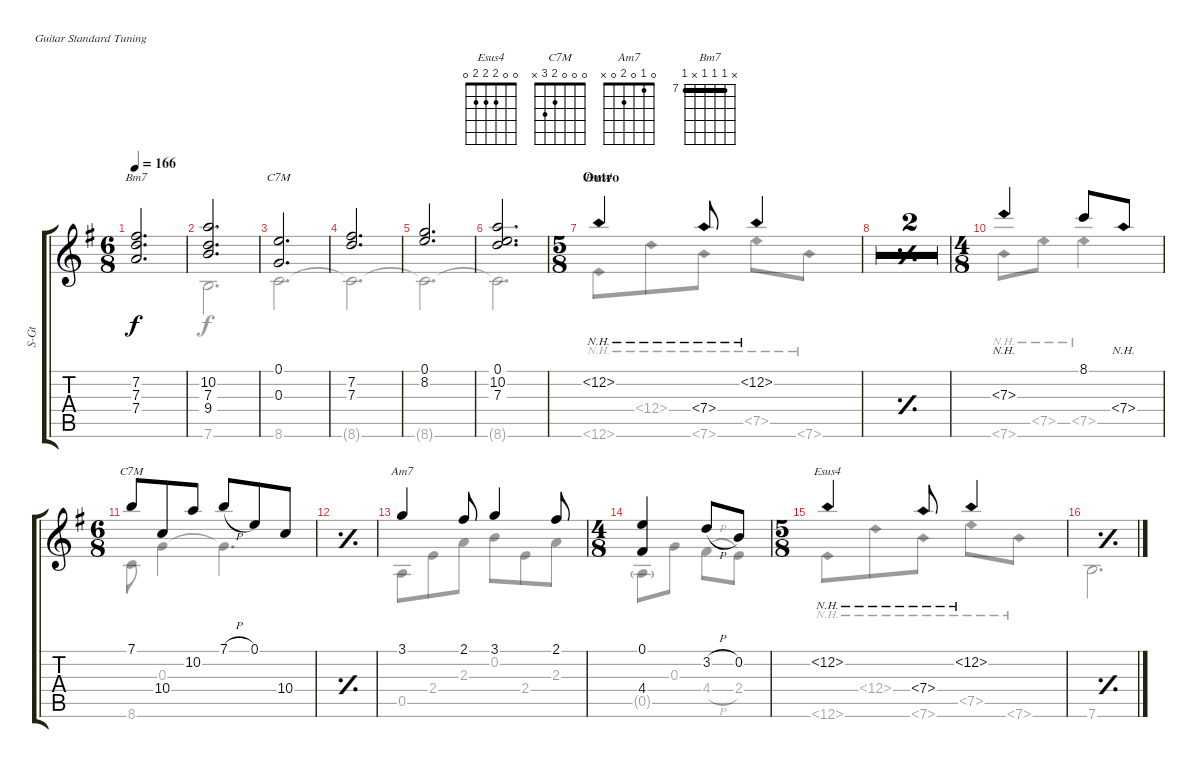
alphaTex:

\defaultSystemsLayout 4
\bracketExtendMode groupsimilarinstruments
\otherSystemsTrackNameOrientation horizontal
\track ("Steel Guitar" "S-Gt") {mute multiBarRest instrument acousticguitarsteel}
\staff {score tabs}
\tuning (E4 B3 G3 D3 A2 E2)
\chord ("Esus4" 0 0 2 2 2 0) {showfingering false}
\chord ("C7M" 0 0 0 2 3 x) {showfingering false}
\chord ("Am7" 0 1 0 2 0 x) {showfingering false}
\chord ("Bm7" x 7 7 7 x 7) {firstfret 7 showfingering false barre (7 7 7)}
\voice
\ts (6 8)
\tempo 166
\clef g2
\scale
0.333333
\ks g
(7.4{acc forcenatural} 7.3{acc forcenatural} 7.2{acc #}).2{d ch "Bm7" dy f beam Up} |
\scale
0.333333 (10.2{acc forcenatural} 7.3{acc forcenatural} 9.4{acc forcenatural}).2{d beam Up} |
\scale
0.333333 (0.1{acc forcenatural} 0.3{acc forcenatural}).2{d ch "C7M" beam Up} |
\scale
0.333333 (7.3{acc forcenatural} 7.2{acc #}).2{d beam Up} |
\scale
0.333333 (8.2{acc forcenatural} 0.1{acc forcenatural}).2{d beam Up} |
\scale
0.244094 (0.1{acc forcenatural} 10.2{acc forcenatural} 7.3{acc forcenatural}).2{d beam Up} |
\ts (5 8)
\section ("" "Outro")
\scale
0.511811 12.2{nh acc forcenatural}.4{ch "Esus4" beam Up} 7.4{nh acc forcenatural}.8{beam Up} 12.2{nh acc forcenatural}.4{beam Up} |
\simile simple
\scale
0.244094 |
\scale
0.192547 |
\ts (4 8)
\simile none
\scale
0.403727 7.3{nh acc forcenatural}.4{beam Up} 8.1{acc forcenatural}.8{beam Up} 7.4{nh acc forcenatural}.8{beam Up} |
\ts (6 8)
\scale
0.403727 7.1{acc forcenatural}.8{ch "C7M" beam Up} 10.4{acc forcenatural}.8{beam Up} 10.2{acc forcenatural}.8{beam Up} 7.1{h acc forcenatural}.8{beam Up} 0.1{acc forcenatural}.8{beam Up} 10.4{acc forcenatural}.8{beam Up} |
\simile simple
\scale
0.244094 |
\simile none
\scale
0.244094 3.1{acc forcenatural}.4{ch "Am7" beam Up} 2.1{acc #}.8{beam Up} 3.1{acc forcenatural}.4{beam Up} 2.1{acc #}.8{beam Up} |
\ts (4 8)
\scale
0.511811 (0.1{acc forcenatural} 4.4{acc #}).4{beam Up} 3.2{h acc forcenatural}.8{beam Up} 0.2{acc forcenatural}.8{beam Up} |
\ts (5 8)
\scale
0.511811 12.2{nh acc forcenatural}.4{ch "Esus4" beam Up} 7.4{nh acc forcenatural}.8{beam Up} 12.2{nh acc forcenatural}.4{beam Up} |
\simile simple
\scale
0.244094
\voice
\clef g2
\ottava regular
\simile none
\scale
0.333333
\ks g
7.6{acc forcenatural}.2{d dy f beam Down} |
\scale
0.333333 7.6{t acc forcenatural}.2{d beam Down} |
\scale
0.333333 8.6{acc forcenatural}.2{d beam Down} |
\scale
0.333333 8.6{t acc forcenatural}.2{d beam Down} |
\scale
0.333333 8.6{t acc forcenatural}.2{d beam Down} |
\scale
0.244094 8.6{t acc forcenatural}.2{d beam Down} |
\scale
0.511811 12.6{nh acc forcenatural}.8{beam Down} 12.4{nh acc forcenatural}.8{beam Down} 7.6{nh acc forcenatural}.8{beam Down} 7.5{nh acc forcenatural}.8{beam Down} 7.6{nh acc forcenatural}.8{beam Down} |
\simile simple
\scale
0.244094 |
\scale
0.192547 |
\simile none
\scale
0.403727 7.6{nh acc forcenatural}.8{beam Down} 7.5{nh acc forcenatural}.8{beam Down} 7.5{nh acc forcenatural}.4{beam Down} |
\scale
0.403727 8.6{acc forcenatural}.8{beam Down} 0.3{acc forcenatural}.4{beam Down} 0.3{t acc forcenatural}.4{d beam Down} |
\simile simple
\scale
0.244094 |
\simile none
\scale
0.244094 0.5{acc forcenatural}.8{beam Down} 2.4{acc forcenatural}.8{beam Down} 2.3{acc forcenatural}.8{beam Down} 0.2{acc forcenatural}.8{beam Down} 2.4{acc forcenatural}.8{beam Down} 2.3{acc forcenatural}.8{beam Down} |
\scale
0.511811 0.5{g acc forcenatural}.8{beam Down} 0.3{acc forcenatural}.8{beam Down} 4.4{h acc #}.8{beam Down} 2.4{acc forcenatural}.8{beam Down} |
\scale
0.511811 12.6{nh acc forcenatural}.8{beam Down} 12.4{nh acc forcenatural}.8{beam Down} 7.6{nh acc forcenatural}.8{beam Down} 7.5{nh acc forcenatural}.8{beam Down} 7.6{nh acc forcenatural}.8{beam Down} |
\simile simple
\scale
0.244094
